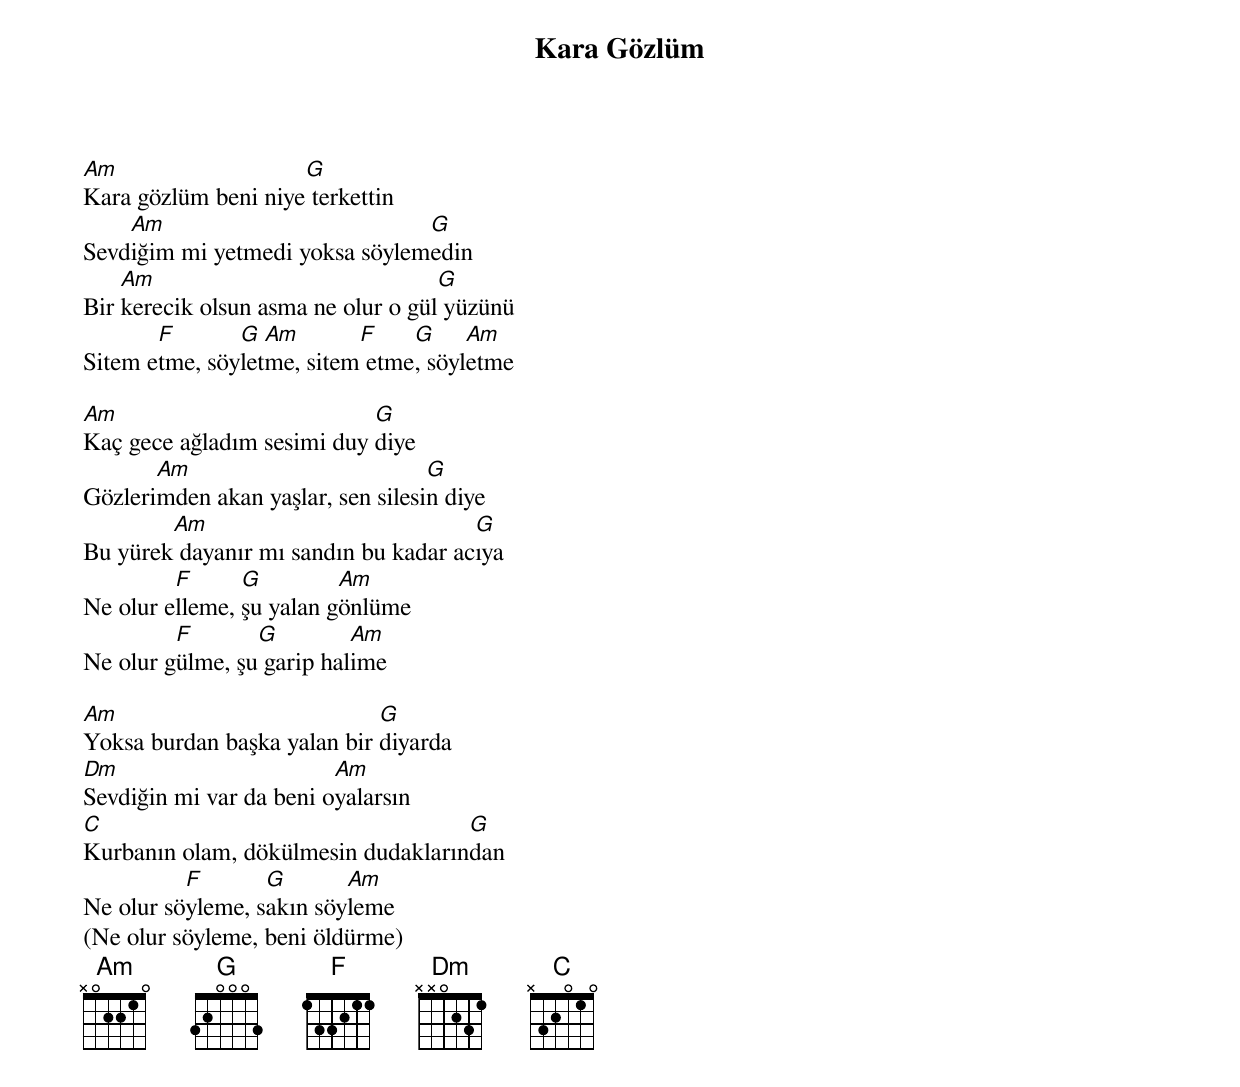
{title: Kara Gözlüm}
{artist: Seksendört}

Am                   G
Kara gözlüm beni niye terkettin
    Am                          G
Sevdiğim mi yetmedi yoksa söylemedin
    Am                              G
Bir kerecik olsun asma ne olur o gül yüzünü
       F       G  Am       F    G     Am
Sitem etme, söyletme, sitem etme, söyletme

Am                          G
Kaç gece ağladım sesimi duy diye
       Am                          G
Gözlerimden akan yaşlar, sen silesin diye
        Am                            G
Bu yürek dayanır mı sandın bu kadar acıya
         F      G         Am
Ne olur elleme, şu yalan gönlüme
         F       G         Am
Ne olur gülme, şu garip halime

Am                           G
Yoksa burdan başka yalan bir diyarda
Dm                       Am
Sevdiğin mi var da beni oyalarsın
C                                   G
Kurbanın olam, dökülmesin dudaklarından
          F       G       Am
Ne olur söyleme, sakın söyleme
(Ne olur söyleme, beni öldürme)
